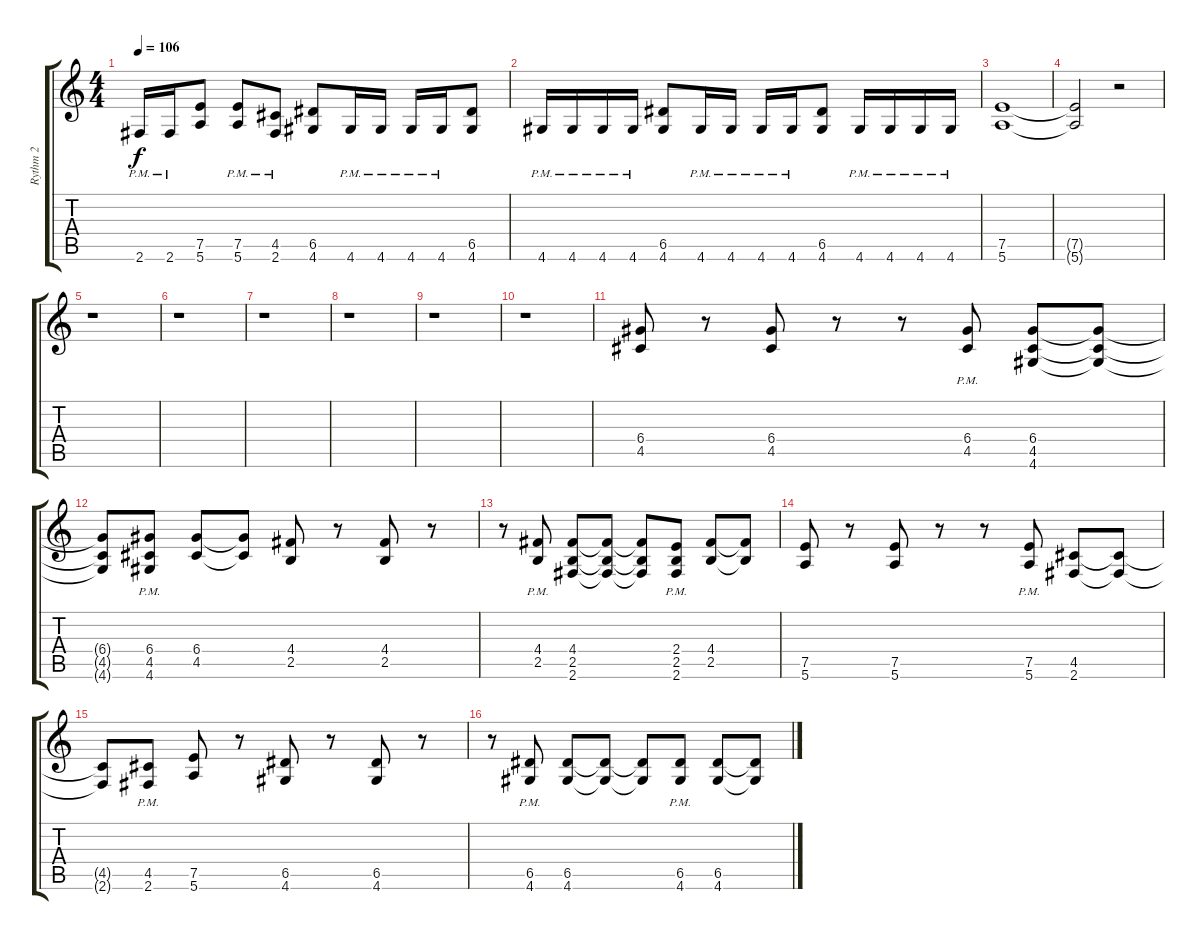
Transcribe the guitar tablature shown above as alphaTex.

\track ("Rythm 2" "Rythm 2") {instrument distortionguitar}
\staff {score tabs}
\tuning (E4 B3 G3 D3 A2 E2) {hide}
\ts (4 4)
\tempo 106
\clef g2
\ks c
2.6{pm}.16{dy f} 2.6{pm}.16 (7.5 5.6).8 (7.5{pm} 5.6{pm}).8 (4.5{pm} 2.6{pm}).8 (6.5 4.6).8 4.6{pm}.16 4.6{pm}.16 4.6{pm}.16 4.6{pm}.16 (6.5 4.6).8 |
4.6{pm}.16 4.6{pm}.16 4.6{pm}.16 4.6{pm}.16 (6.5 4.6).8 4.6{pm}.16 4.6{pm}.16 4.6{pm}.16 4.6{pm}.16 (6.5 4.6).8 4.6{pm}.16 4.6{pm}.16 4.6{pm}.16 4.6{pm}.16 |
(7.5 5.6).1 |
(7.5{t} 5.6{t}).2 r.2 |
r.1 |
r.1 |
r.1 |
r.1 |
r.1 |
r.1 |
(6.4 4.5).8 r.8 (6.4 4.5).8 r.8 r.8 (6.4{pm} 4.5{pm}).8 (6.4 4.5 4.6).8 (6.4{t} 4.5{t} 4.6{t}).8 |
(6.4{t} 4.5{t} 4.6{t}).8 (6.4{pm} 4.5{pm} 4.6{pm}).8 (6.4 4.5).8 (6.4{t} 4.5{t}).8 (4.4 2.5).8 r.8 (4.4 2.5).8 r.8 |
r.8 (4.4{pm} 2.5{pm}).8 (4.4 2.5 2.6).8 (4.4{t} 2.5{t} 2.6{t}).8 (4.4{t} 2.5{t} 2.6{t}).8 (2.4{pm} 2.5{pm} 2.6{pm}).8 (4.4 2.5).8 (4.4{t} 2.5{t}).8 |
(7.5 5.6).8 r.8 (7.5 5.6).8 r.8 r.8 (7.5{pm} 5.6{pm}).8 (4.5 2.6).8 (4.5{t} 2.6{t}).8 |
(4.5{t} 2.6{t}).8 (4.5{pm} 2.6{pm}).8 (7.5 5.6).8 r.8 (6.5 4.6).8 r.8 (6.5 4.6).8 r.8 |
r.8 (6.5{pm} 4.6{pm}).8 (6.5 4.6).8 (6.5{t} 4.6{t}).8 (6.5{t} 4.6{t}).8 (6.5{pm} 4.6{pm}).8 (6.5 4.6).8 (6.5{t} 4.6{t}).8
